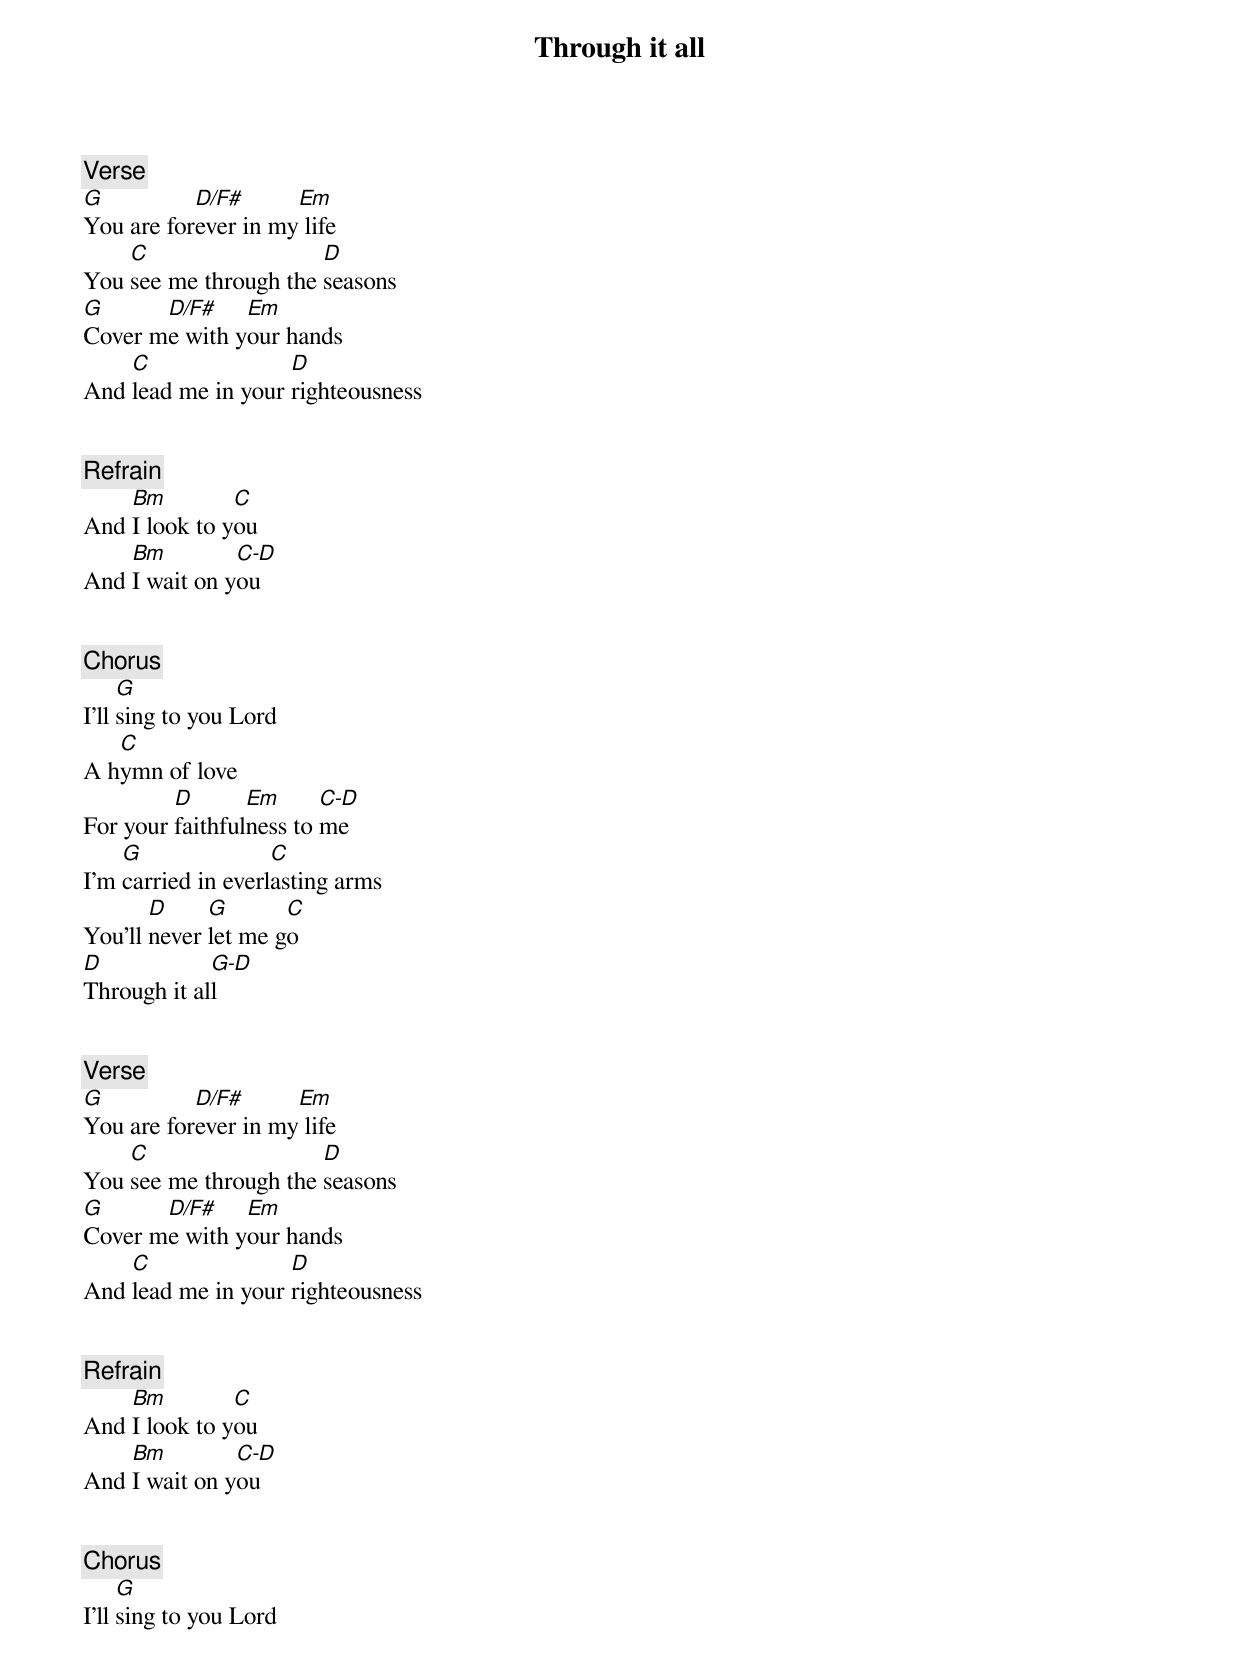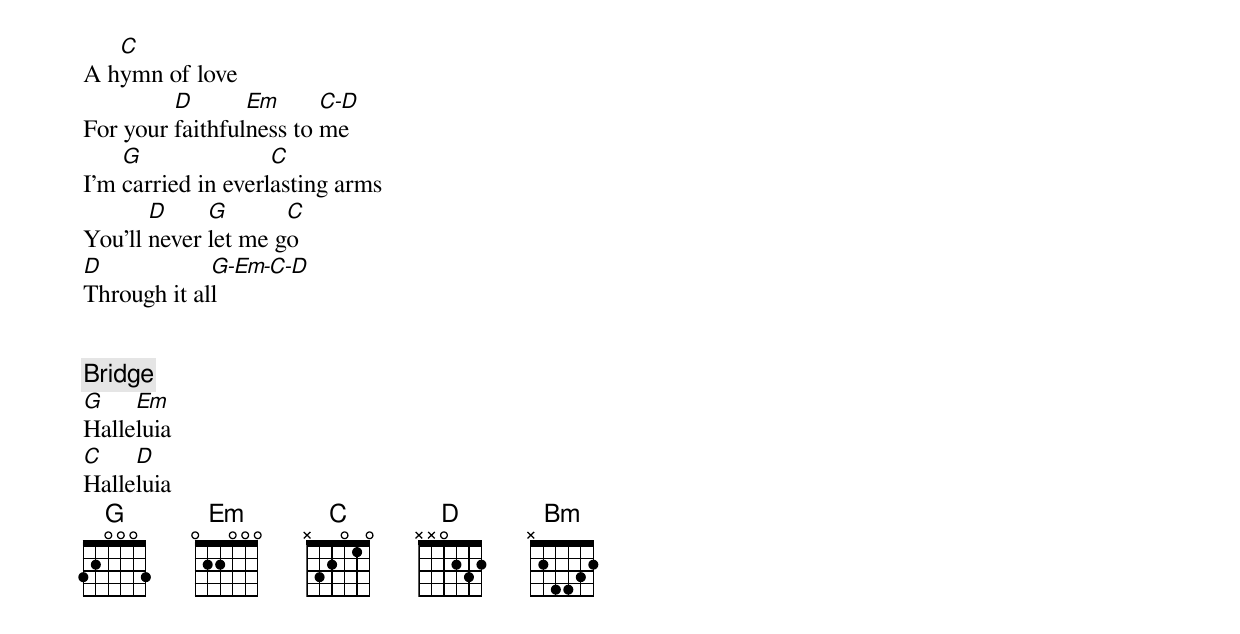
Through it all

[Verse]
G          D/F#      Em
You are forever in my life
    C                  D
You see me through the seasons
G      D/F#    Em
Cover me with your hands
    C               D
And lead me in your righteousness


[Refrain]
    Bm         C
And I look to you
    Bm         C-D
And I wait on you


[Chorus]
     G
I’ll sing to you Lord
   C
A hymn of love
         D       Em      C-D
For your faithfulness to me
    G               C
I’m carried in everlasting arms
       D     G       C
You’ll never let me go
D            G-D
Through it all


[Verse]
G          D/F#      Em
You are forever in my life
    C                  D
You see me through the seasons
G      D/F#    Em
Cover me with your hands
    C               D
And lead me in your righteousness


[Refrain]
    Bm         C
And I look to you
    Bm         C-D
And I wait on you


[Chorus]
     G
I’ll sing to you Lord
   C
A hymn of love
         D       Em      C-D
For your faithfulness to me
    G               C
I’m carried in everlasting arms
       D     G       C
You’ll never let me go
D            G-Em-C-D
Through it all


[Bridge]
G    Em
Halleluia
C    D
Halleluia
